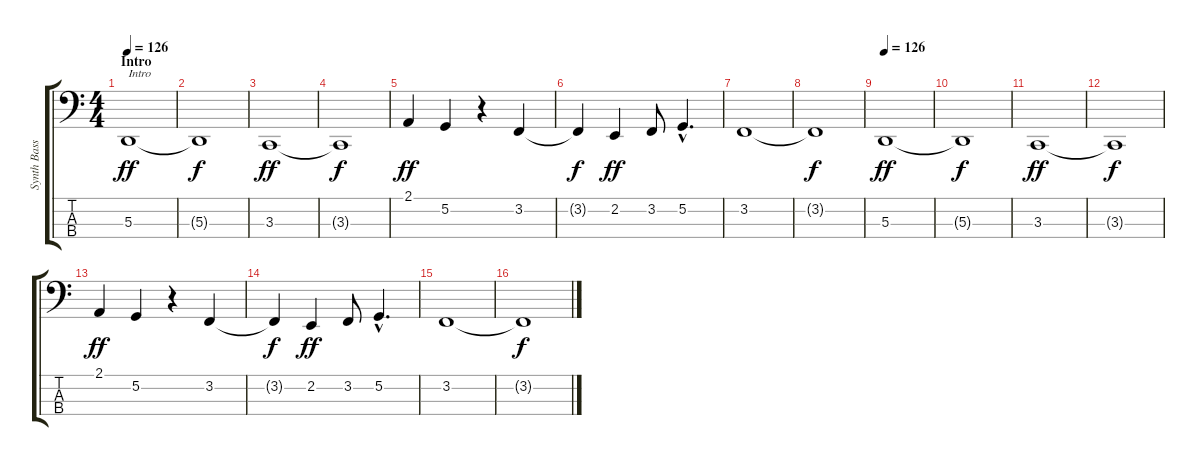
\track ("Synth Bass" "Synth Bass") {instrument stringensemble1}
\staff {score tabs}
\tuning (G2 D2 A1 E1) {hide}
\ts (4 4)
\section ("" "Intro")
\tempo 126
\clef f4
\ks c
5.3.1{txt "Intro" dy ff instrument stringensemble1} |
5.3{t}.1{dy f} |
3.3.1{dy ff} |
3.3{t}.1{dy f} |
2.1.4{dy ff} 5.2.4 r.4 3.2.4 |
3.2{t}.4{dy f} 2.2.4{dy ff} 3.2.8 5.2{hac}.4{d} |
3.2.1 |
3.2{t}.1{dy f} |
\tempo 126
5.3.1{dy ff} |
5.3{t}.1{dy f} |
3.3.1{dy ff} |
3.3{t}.1{dy f} |
2.1.4{dy ff} 5.2.4 r.4 3.2.4 |
3.2{t}.4{dy f} 2.2.4{dy ff} 3.2.8 5.2{hac}.4{d} |
3.2.1 |
3.2{t}.1{dy f}
